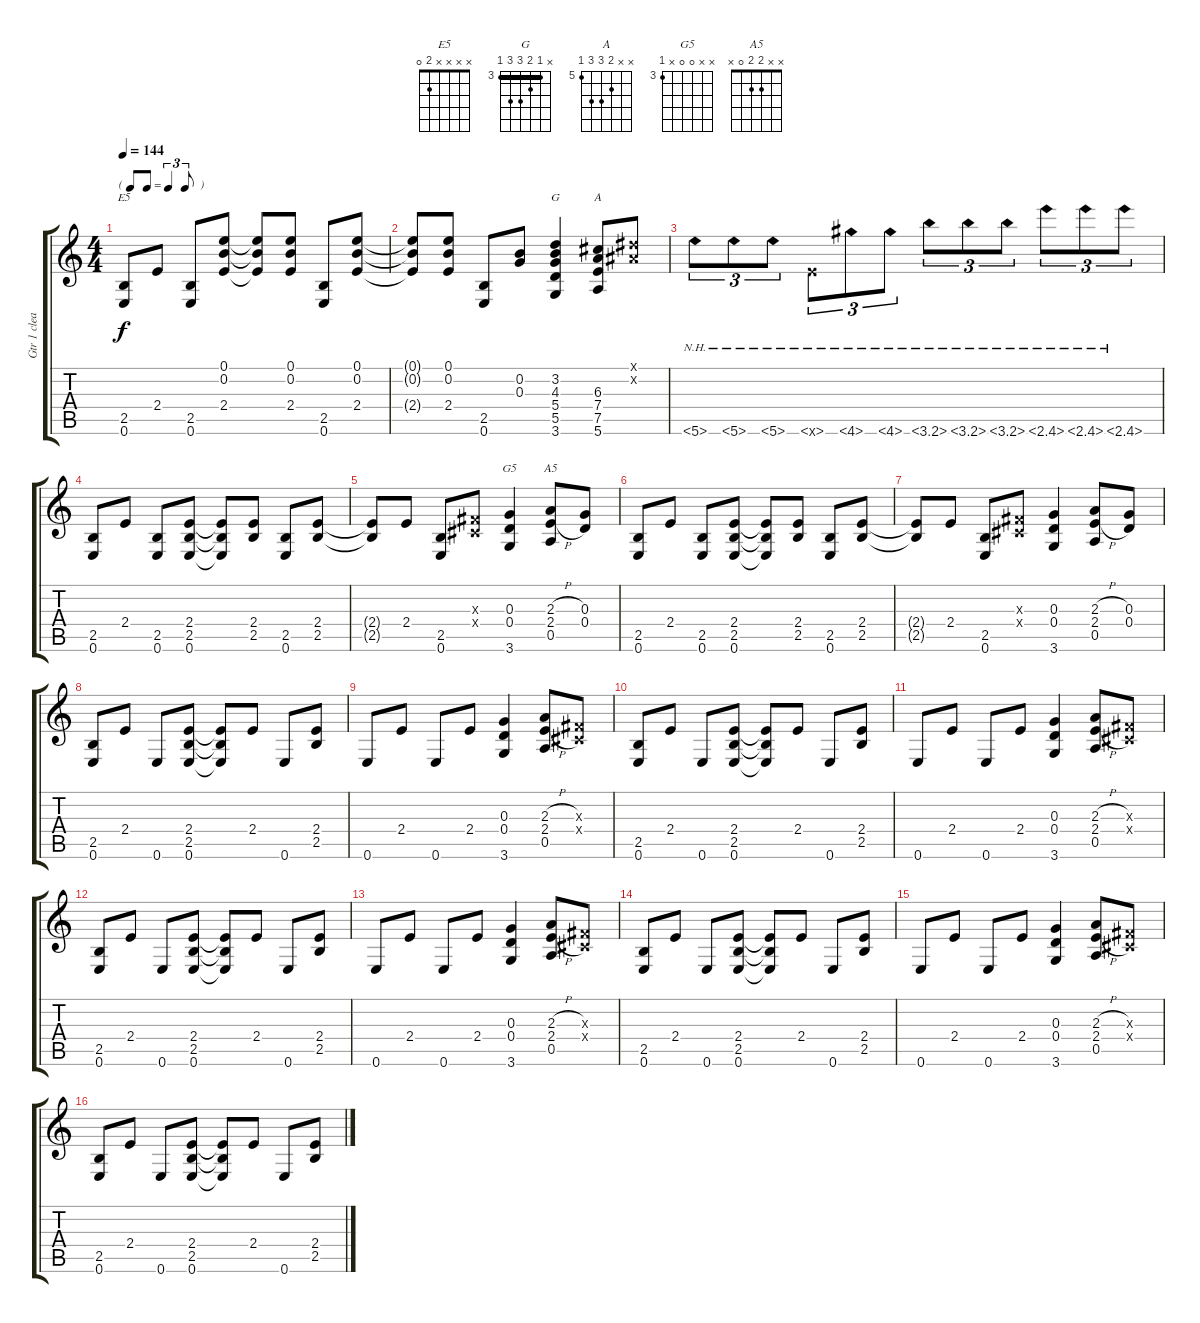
\track ("Gtr 1 clean" "Gtr 1 clea") {instrument electricguitarclean}
\staff {score tabs}
\tuning (E4 B3 G3 D3 A2 E2) {hide}
\chord ("E5" x x x x 2 0)
\chord ("G" x 3 4 5 5 3) {firstfret 3 barre 3}
\chord ("A" x x 6 7 7 5) {firstfret 5}
\chord ("G5" x x 0 0 x 3) {firstfret 3}
\chord ("A5" x x 2 2 0 x)
\ts (4 4)
\tf triplet8th
\tempo 144
\clef g2
\ks c
(2.5 0.6).8{ch "E5" dy f} 2.4.8 (2.5 0.6).8 (0.1 0.2 2.4).8 (0.1{t} 0.2{t} 2.4{t}).8 (0.1 0.2 2.4).8 (2.5 0.6).8 (0.1 0.2 2.4).8 |
(0.1{t} 0.2{t} 2.4{t}).8 (0.1 0.2 2.4).8 (2.5 0.6).8 (0.2 0.3).8 (3.2 4.3 5.4 5.5 3.6).4{ch "G"} (6.3 7.4 7.5 5.6).8{ch "A"} (-1.1{x} -1.2{x}).8 |
5.6{nh}.8{tu (3 2)} 5.6{nh}.8{tu (3 2)} 5.6{nh}.8{tu (3 2)} -1.6{nh x}.8{tu (3 2)} 4.6{nh}.8{tu (3 2)} 4.6{nh}.8{tu (3 2)} 3.6{nh}.8{tu (3 2)} 3.6{nh}.8{tu (3 2)} 3.6{nh}.8{tu (3 2)} 2.6{nh}.8{tu (3 2)} 2.6{nh}.8{tu (3 2)} 2.6{nh}.8{tu (3 2)} |
(2.5 0.6).8 2.4.8 (2.5 0.6).8 (2.4 2.5 0.6).8 (2.4{t} 2.5{t} 0.6{t}).8 (2.4 2.5).8 (2.5 0.6).8 (2.4 2.5).8 |
(2.4{t} 2.5{t}).8 2.4.8 (2.5 0.6).8 (-1.3{x} -1.4{x}).8 (0.3 0.4 3.6).4{ch "G5"} (2.3{h} 2.4{h} 0.5).8{ch "A5"} (0.3 0.4).8 |
(2.5 0.6).8 2.4.8 (2.5 0.6).8 (2.4 2.5 0.6).8 (2.4{t} 2.5{t} 0.6{t}).8 (2.4 2.5).8 (2.5 0.6).8 (2.4 2.5).8 |
(2.4{t} 2.5{t}).8 2.4.8 (2.5 0.6).8 (-1.3{x} -1.4{x}).8 (0.3 0.4 3.6).4 (2.3{h} 2.4{h} 0.5).8 (0.3 0.4).8 |
(2.5 0.6).8 2.4.8 0.6.8 (2.4 2.5 0.6).8 (2.4{t} 2.5{t} 0.6{t}).8 2.4.8 0.6.8 (2.4 2.5).8 |
0.6.8 2.4.8 0.6.8 2.4.8 (0.3 0.4 3.6).4 (2.3{h} 2.4{h} 0.5).8 (-1.3{x} -1.4{x}).8 |
(2.5 0.6).8 2.4.8 0.6.8 (2.4 2.5 0.6).8 (2.4{t} 2.5{t} 0.6{t}).8 2.4.8 0.6.8 (2.4 2.5).8 |
0.6.8 2.4.8 0.6.8 2.4.8 (0.3 0.4 3.6).4 (2.3{h} 2.4{h} 0.5).8 (-1.3{x} -1.4{x}).8 |
(2.5 0.6).8 2.4.8 0.6.8 (2.4 2.5 0.6).8 (2.4{t} 2.5{t} 0.6{t}).8 2.4.8 0.6.8 (2.4 2.5).8 |
0.6.8 2.4.8 0.6.8 2.4.8 (0.3 0.4 3.6).4 (2.3{h} 2.4{h} 0.5).8 (-1.3{x} -1.4{x}).8 |
(2.5 0.6).8 2.4.8 0.6.8 (2.4 2.5 0.6).8 (2.4{t} 2.5{t} 0.6{t}).8 2.4.8 0.6.8 (2.4 2.5).8 |
0.6.8 2.4.8 0.6.8 2.4.8 (0.3 0.4 3.6).4 (2.3{h} 2.4{h} 0.5).8 (-1.3{x} -1.4{x}).8 |
(2.5 0.6).8 2.4.8 0.6.8 (2.4 2.5 0.6).8 (2.4{t} 2.5{t} 0.6{t}).8 2.4.8 0.6.8 (2.4 2.5).8
